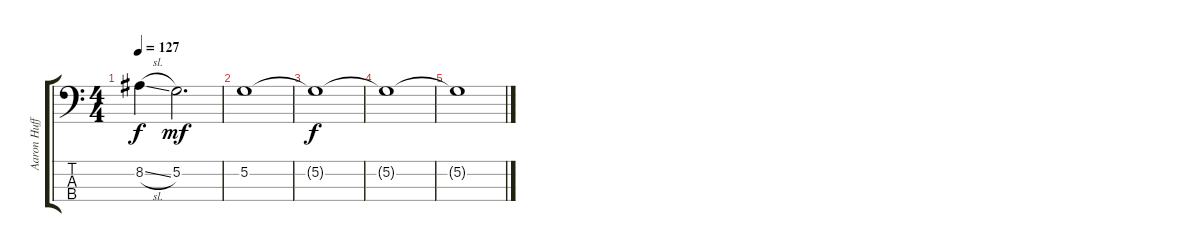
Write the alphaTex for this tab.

\track ("Aaron Huffman" "Aaron Huff") {instrument electricbassfinger}
\staff {score tabs}
\tuning (G2 D2 A1 E1) {hide}
\ts (4 4)
\tempo 127
\clef f4
\ks c
8.2{sl t}.4{dy f} 5.2.2{d dy mf} |
5.2.1 |
5.2{t}.1{dy f} |
5.2{t}.1 |
5.2{t}.1
